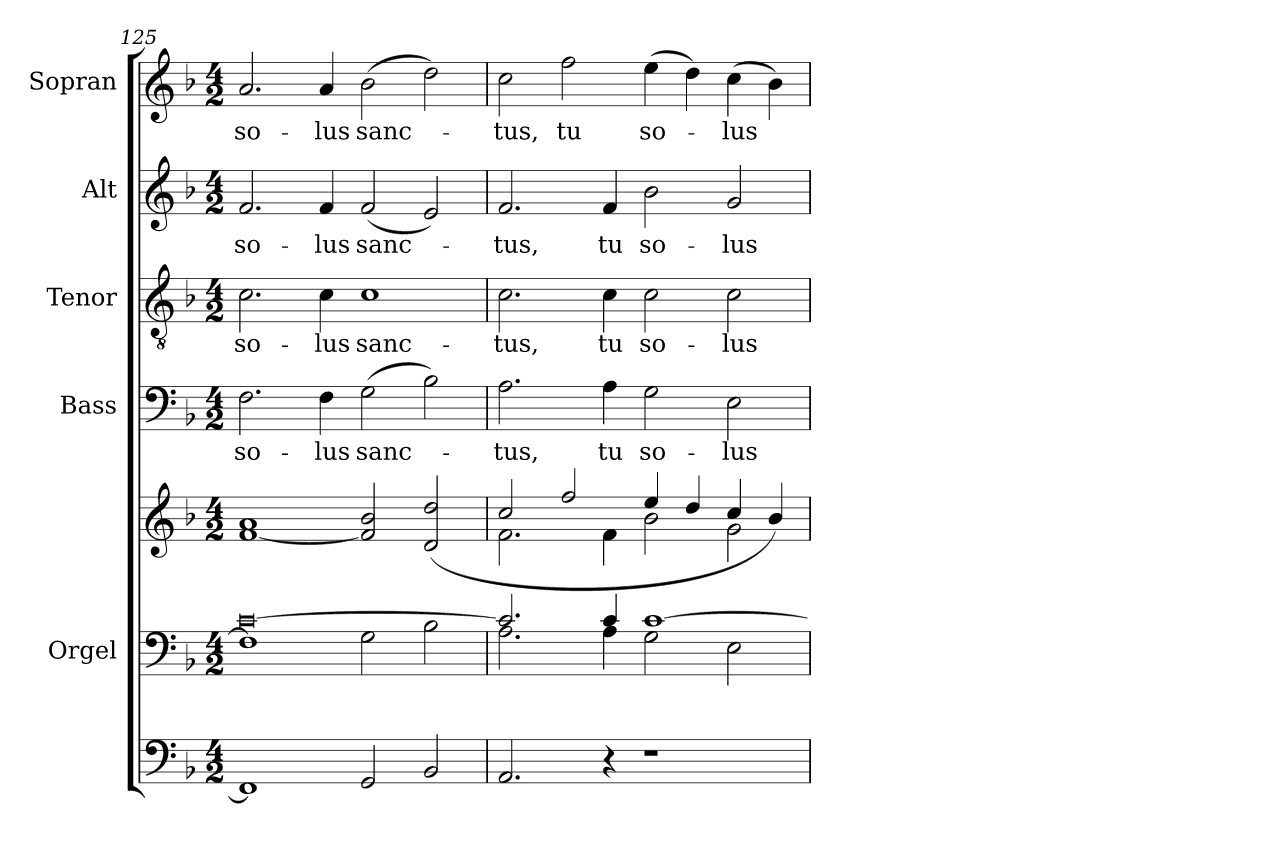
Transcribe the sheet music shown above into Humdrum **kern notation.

**kern	**kern	**kern	**kern	**text	**kern	**text	**kern	**text	**kern	**text
*part6	*part5	*part5	*part4	*part4	*part3	*part3	*part2	*part2	*part1	*part1
*staff7	*staff6	*staff5	*staff4	*staff4	*staff3	*staff3	*staff2	*staff2	*staff1	*staff1
*	*I"Orgel	*	*I"Bass	*	*I"Tenor	*	*I"Alt	*	*I"Sopran	*
*	*I'Org.	*	*I'B	*	*I'T	*	*I'A	*	*I'S	*
*clefF4	*clefF4	*clefG2	*clefF4	*	*clefGv2	*	*clefG2	*	*clefG2	*
*ITrd7c12	*	*	*	*	*	*	*	*	*	*
*k[b-]	*k[b-]	*k[b-]	*k[b-]	*	*k[b-]	*	*k[b-]	*	*k[b-]	*
*F:	*F:	*F:	*F:	*	*F:	*	*F:	*	*F:	*
*M4/2	*M4/2	*M4/2	*M4/2	*	*M4/2	*	*M4/2	*	*M4/2	*
=125	=125	=125	=125	=125	=125	=125	=125	=125	=125	=125
*	*^	*	*	*	*	*	*	*	*	*
!	!	!	!	!	!LO:LY:b	!	!LO:LY:b	!	!LO:LY:b	!	!LO:LY:b
1FFF]	[>0c	1F]	[1f 1a	2.F\	so-	2.c\	so-	2.f/	so-	2.a/	so-
!	!	!	!	!	!LO:LY:b	!	!LO:LY:b	!	!LO:LY:b	!	!LO:LY:b
.	.	.	.	4F\	-lus	4c\	-lus	4f/	-lus	4a/	-lus
!	!	!	!	!	!LO:LY:b	!	!LO:LY:b	!	!LO:LY:b	!	!LO:LY:b
2GGG/	.	2G\	2f/] 2b-/	(>2G\	sanc-	1c	sanc-	(<2f/	sanc-	(>2b-\	sanc-
2BBB-/	.	2B-\	(2d/ 2dd/	2B-\)	.	.	.	2e/)	.	2dd\)	.
=126	=126	=126	=126	=126	=126	=126	=126	=126	=126	=126	=126
*	*	*	*^	*	*	*	*	*	*	*	*
!	!	!	!	!	!	!LO:LY:b	!	!LO:LY:b	!	!LO:LY:b	!	!LO:LY:b
2.AAA/	2.c/]	2.A\	2cc/	2.f\	2.A\	-tus,	2.c\	-tus,	2.f/	-tus,	2cc\	-tus,
!	!	!	!	!	!	!	!	!	!	!	!	!LO:LY:b
.	.	.	2ff/	.	.	.	.	.	.	.	2ff\	tu
!	!	!	!	!	!	!LO:LY:b	!	!LO:LY:b	!	!LO:LY:b	!	!
4r	4c/	4A\	.	4f\	4A\	tu	4c\	tu	4f/	tu	.	.
!	!	!	!	!	!	!LO:LY:b	!	!LO:LY:b	!	!LO:LY:b	!	!LO:LY:b
1r	[>1c	2G\	4ee/	2b-\	2G\	so-	2c\	so-	2b-\	so-	(>4ee\	so-
.	.	.	4dd/	.	.	.	.	.	.	.	4dd\)	.
!	!	!	!	!	!	!LO:LY:b	!	!LO:LY:b	!	!LO:LY:b	!	!LO:LY:b
.	.	2E\	4cc/	2g\	2E\	-lus	2c\	-lus	2g/	-lus	(>4cc\	-lus
.	.	.	4b-/)	.	.	.	.	.	.	.	4b-\)	.
*	*v	*v	*	*	*	*	*	*	*	*	*	*
*	*	*v	*v	*	*	*	*	*	*	*	*
=	=	=	=	=	=	=	=	=	=	=
*-	*-	*-	*-	*-	*-	*-	*-	*-	*-	*-
